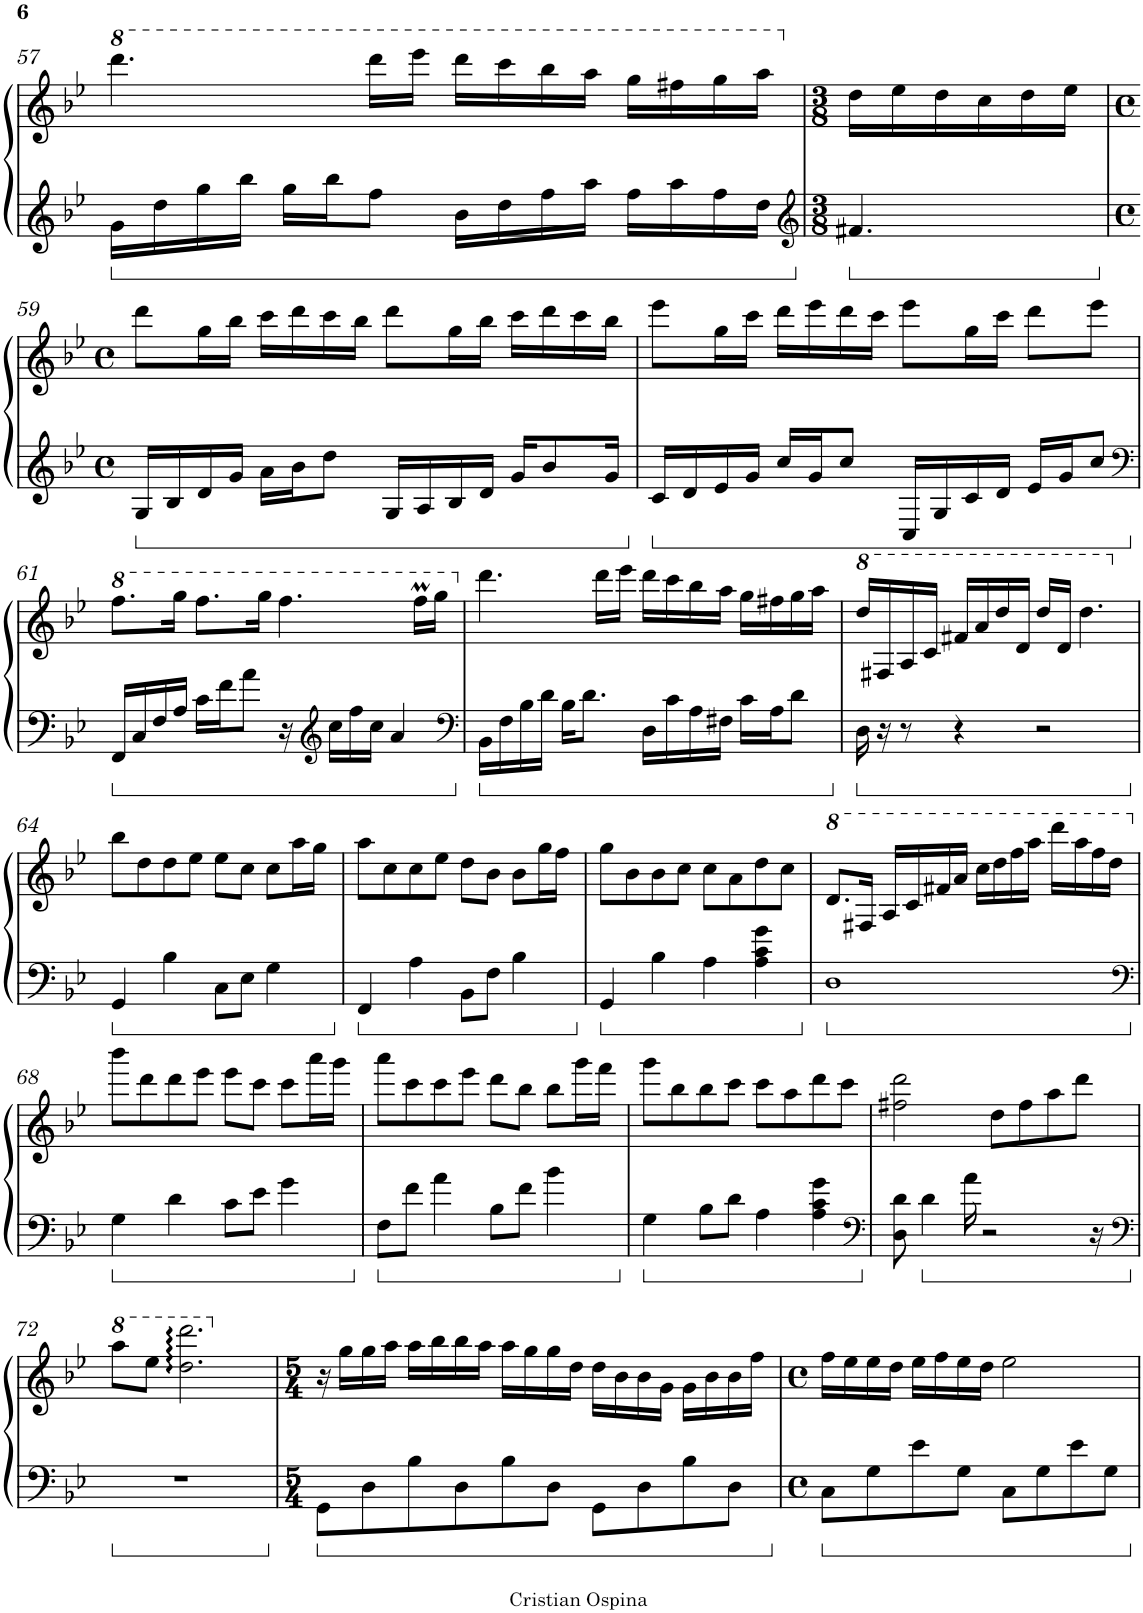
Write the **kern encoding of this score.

**kern	**kern
*part1	*part1
*staff2	*staff1
*I"Piano	*
*I'Pno.	*
!!LO:PB:g=z
*clefG2	*clefG2
*k[b-e-]	*k[b-e-]
*M4/4	*M4/4
*met(c)	*met(c)
*	*8va
=57	=57
16g\LL	4.dddd\
16dd\	.
16gg\	.
16bb-\JJ	.
16gg\LL	.
16bb-\J	.
8ff\J	16dddd\LL
.	16eeee-\JJ
16b-\LL	16dddd\LL
16dd\	16cccc\
16ff\	16bbb-\
16aa\JJ	16aaa\JJ
16ff\LL	16ggg\LL
16aa\	16fff#X\
16ff\	16ggg\
16dd\JJ	16aaa\JJ
=58	=58
*clefG2	*
*M3/8	*M3/8
*	*X8va
4.f#X/	16dd\LL
.	16ee-\
.	16dd\
.	16cc\
.	16dd\
.	16ee-\JJ
!!LO:LB:g=z
=59	=59
*M4/4	*M4/4
*met(c)	*met(c)
16G/LL	8ddd\L
16B-/	.
16d/	16gg\L
16g/JJ	16bb-\JJ
16a\LL	16ccc\LL
16b-\J	16ddd\
8dd\J	16ccc\
.	16bb-\JJ
16G/LL	8ddd\L
16A/	.
16B-/	16gg\L
16d/JJ	16bb-\JJ
16g/KL	16ccc\LL
8b-/	16ddd\
.	16ccc\
16g/Jk	16bb-\JJ
=60	=60
16c/LL	8eee-\L
16d/	.
16e-/	16gg\L
16g/JJ	16ccc\JJ
16cc/LL	16ddd\LL
16g/J	16eee-\
8cc/J	16ddd\
.	16ccc\JJ
16C/LL	8eee-\L
16G/	.
16c/	16gg\L
16d/JJ	16ccc\JJ
16e-/LL	8ddd\L
16g/J	.
8cc/J	8eee-\J
!!LO:LB:g=z
=61	=61
*clefF4	*
*	*8va
16FF/LL	8.fff\L
16C/	.
16F/	.
16A/JJ	16ggg\Jk
16c\LL	8.fff\L
16f\J	.
8a\J	.
.	16ggg\Jk
16r	4.fff\
*clefG2	*
16cc\LL	.
16ff\	.
16cc\JJ	.
4a/	.
.	16fffM\LL
.	16ggg\JJ
=62	=62
*clefF4	*
*	*X8va
16BB-\LL	4.ddd\
16F\	.
16B-\	.
16d\JJ	.
16B-\KL	.
8.d\J	.
.	16ddd\LL
.	16eee-\JJ
16D\LL	16ddd\LL
16c\	16ccc\
16A\	16bb-\
16F#X\JJ	16aa\JJ
16c\LL	16gg\LL
16A\J	16ff#X\
8d\J	16gg\
.	16aa\JJ
=63	=63
*	*8va
16D\	16ddd/LL
16r	16f#X/
8r	16a/
.	16cc/JJ
4r	16ff#X/LL
.	16aa/
.	16ddd/
.	16dd/JJ
2r	16ddd/LL
.	16dd/JJ
.	4.ddd\
!!LO:LB:g=z
=64	=64
*	*X8va
4GG/	8bb-\L
.	8dd\
4B-\	8dd\
.	8ee-\J
8C\L	8ee-\L
8E-\J	8cc\J
4G\	8cc\L
.	16aa\L
.	16gg\JJ
=65	=65
4FF/	8aa\L
.	8cc\
4A\	8cc\
.	8ee-\J
8BB-\L	8dd\L
8F\J	8b-\J
4B-\	8b-\L
.	16gg\L
.	16ff\JJ
=66	=66
4GG/	8gg\L
.	8b-\
4B-\	8b-\
.	8cc\J
4A\	8cc\L
.	8a\
4A\ 4c\ 4g\	8dd\
.	8cc\J
=67	=67
*	*8va
1D	8.dd/L
.	16f#X/Jk
.	16a/LL
.	16cc/
.	16ff#X/
.	16aa/JJ
.	16ccc\LL
.	16ddd\
.	16fff\
.	16aaa\JJ
.	16dddd\LL
.	16aaa\
.	16fff\
.	16ddd\JJ
!!LO:LB:g=z
=68	=68
*clefF4	*
*	*X8va
4G\	8bbb-\L
.	8ddd\
4d\	8ddd\
.	8eee-\J
8c\L	8eee-\L
8e-\J	8ccc\J
4g\	8ccc\L
.	16aaa\L
.	16ggg\JJ
=69	=69
8F\L	8aaa\L
8f\J	8ccc\
4a\	8ccc\
.	8eee-\J
8B-\L	8ddd\L
8f\J	8bb-\J
4b-\	8bb-\L
.	16ggg\L
.	16fff\JJ
=70	=70
4G\	8ggg\L
.	8bb-\
8B-\L	8bb-\
8d\J	8ccc\J
4A\	8ccc\L
.	8aa\
4A\ 4c\ 4g\	8ddd\
.	8ccc\J
=71	=71
*clefF4	*
8D\ 8d\	2ff#X\ 2ddd\
4d\	.
16a\	.
2r	.
.	8dd\L
.	8ff#\
.	8aa\
.	8ddd\J
16r	.
!!LO:LB:g=z
=72	=72
*clefF4	*
*	*8va
1r	8aaa\L
.	8eee-\J
.	2.ddd\ 2.dddd\
=73	=73
*M5/4	*M5/4
*	*X8va
8GG\L	16r
.	16gg\LL
8D\	16gg\
.	16aa\JJ
8B-\	16aa\LL
.	16bb-\
8D\	16bb-\
.	16aa\JJ
8B-\	16aa\LL
.	16gg\
8D\J	16gg\
.	16dd\JJ
8GG\L	16dd\LL
.	16b-\
8D\	16b-\
.	16g\JJ
8B-\	16g\LL
.	16b-\
8D\J	16b-\
.	16ff\JJ
=74	=74
*M4/4	*M4/4
*met(c)	*met(c)
8C\L	16ff\LL
.	16ee-\
8G\	16ee-\
.	16dd\JJ
8e-\	16ee-\LL
.	16ff\
8G\J	16ee-\
.	16dd\JJ
8C\L	2ee-\
8G\	.
8e-\	.
8G\J	.
=	=
*-	*-
